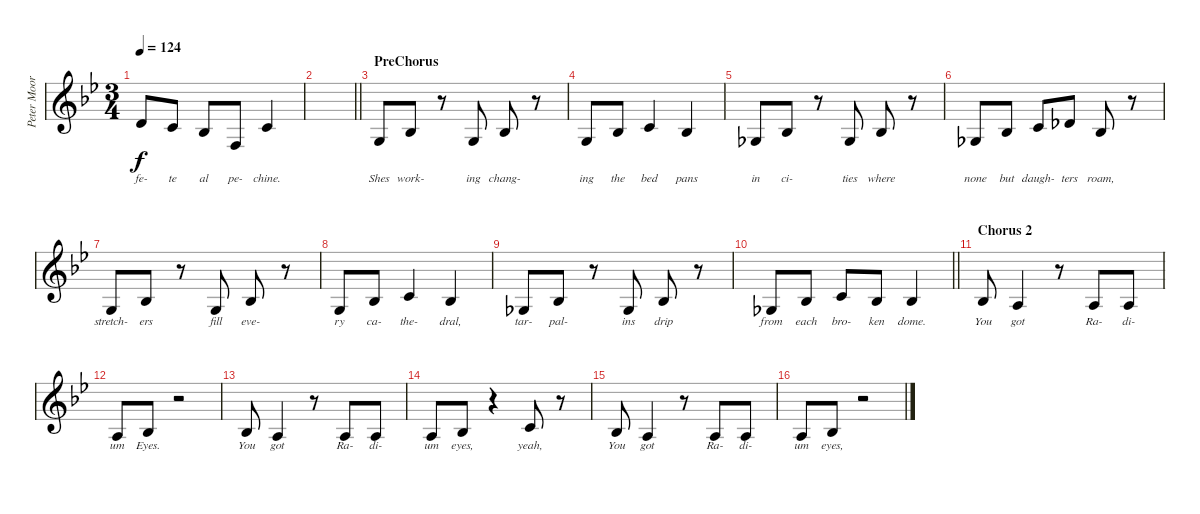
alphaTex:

\track ("Peter Moore (vocals)" "Peter Moor") {instrument acousticgrandpiano}
\staff {score}
\tuning (E4 B3 G3 D3 A2 E2) {hide}
\ts (3 4)
\tempo 124
\clef g2
\ks bb
7.3.8{lyrics (0 "fe-") lyrics (1 "") lyrics (2 "") lyrics (3 "") lyrics (4 "") dy f} 5.3.8{lyrics (0 "te") lyrics (1 "") lyrics (2 "") lyrics (3 "") lyrics (4 "")} 3.3.8{lyrics (0 "al") lyrics (1 "") lyrics (2 "") lyrics (3 "") lyrics (4 "")} 3.4.8{lyrics (0 "pe-") lyrics (1 "") lyrics (2 "") lyrics (3 "") lyrics (4 "")} 5.3.4{lyrics (0 "chine.") lyrics (1 "") lyrics (2 "") lyrics (3 "") lyrics (4 "")} |
\barLineRight lightlight
|
\section ("" "PreChorus")
5.4.8{lyrics (0 "Shes") lyrics (1 "") lyrics (2 "") lyrics (3 "") lyrics (4 "")} 3.3.8{lyrics (0 "work-") lyrics (1 "") lyrics (2 "") lyrics (3 "") lyrics (4 "")} r.8 5.4.8{lyrics (0 "ing") lyrics (1 "") lyrics (2 "") lyrics (3 "") lyrics (4 "")} 3.3.8{lyrics (0 "chang-") lyrics (1 "") lyrics (2 "") lyrics (3 "") lyrics (4 "")} r.8 |
5.4.8{lyrics (0 "ing") lyrics (1 "") lyrics (2 "") lyrics (3 "") lyrics (4 "")} 3.3.8{lyrics (0 "the") lyrics (1 "") lyrics (2 "") lyrics (3 "") lyrics (4 "")} 5.3.4{lyrics (0 "bed") lyrics (1 "") lyrics (2 "") lyrics (3 "") lyrics (4 "")} 3.3.4{lyrics (0 "pans") lyrics (1 "") lyrics (2 "") lyrics (3 "") lyrics (4 "")} |
4.4.8{lyrics (0 "in") lyrics (1 "") lyrics (2 "") lyrics (3 "") lyrics (4 "")} 3.3.8{lyrics (0 "ci-") lyrics (1 "") lyrics (2 "") lyrics (3 "") lyrics (4 "")} r.8 4.4.8{lyrics (0 "ties") lyrics (1 "") lyrics (2 "") lyrics (3 "") lyrics (4 "")} 3.3.8{lyrics (0 "where") lyrics (1 "") lyrics (2 "") lyrics (3 "") lyrics (4 "")} r.8 |
4.4.8{lyrics (0 "none") lyrics (1 "") lyrics (2 "") lyrics (3 "") lyrics (4 "")} 3.3.8{lyrics (0 "but") lyrics (1 "") lyrics (2 "") lyrics (3 "") lyrics (4 "")} 5.3.8{lyrics (0 "daugh-") lyrics (1 "") lyrics (2 "") lyrics (3 "") lyrics (4 "")} 6.3.8{lyrics (0 "ters") lyrics (1 "") lyrics (2 "") lyrics (3 "") lyrics (4 "")} 3.3.8{lyrics (0 "roam,") lyrics (1 "") lyrics (2 "") lyrics (3 "") lyrics (4 "")} r.8 |
5.4.8{lyrics (0 "stretch-") lyrics (1 "") lyrics (2 "") lyrics (3 "") lyrics (4 "")} 3.3.8{lyrics (0 "ers") lyrics (1 "") lyrics (2 "") lyrics (3 "") lyrics (4 "")} r.8 5.4.8{lyrics (0 "fill") lyrics (1 "") lyrics (2 "") lyrics (3 "") lyrics (4 "")} 3.3.8{lyrics (0 "eve-") lyrics (1 "") lyrics (2 "") lyrics (3 "") lyrics (4 "")} r.8 |
5.4.8{lyrics (0 "ry") lyrics (1 "") lyrics (2 "") lyrics (3 "") lyrics (4 "")} 3.3.8{lyrics (0 "ca-") lyrics (1 "") lyrics (2 "") lyrics (3 "") lyrics (4 "")} 5.3.4{lyrics (0 "the-") lyrics (1 "") lyrics (2 "") lyrics (3 "") lyrics (4 "")} 3.3.4{lyrics (0 "dral,") lyrics (1 "") lyrics (2 "") lyrics (3 "") lyrics (4 "")} |
4.4.8{lyrics (0 "tar-") lyrics (1 "") lyrics (2 "") lyrics (3 "") lyrics (4 "")} 3.3.8{lyrics (0 "pal-") lyrics (1 "") lyrics (2 "") lyrics (3 "") lyrics (4 "")} r.8 4.4.8{lyrics (0 "ins") lyrics (1 "") lyrics (2 "") lyrics (3 "") lyrics (4 "")} 3.3.8{lyrics (0 "drip") lyrics (1 "") lyrics (2 "") lyrics (3 "") lyrics (4 "")} r.8 |
\barLineRight lightlight
4.4.8{lyrics (0 "from") lyrics (1 "") lyrics (2 "") lyrics (3 "") lyrics (4 "")} 3.3.8{lyrics (0 "each") lyrics (1 "") lyrics (2 "") lyrics (3 "") lyrics (4 "")} 5.3.8{lyrics (0 "bro-") lyrics (1 "") lyrics (2 "") lyrics (3 "") lyrics (4 "")} 3.3.8{lyrics (0 "ken") lyrics (1 "") lyrics (2 "") lyrics (3 "") lyrics (4 "")} 3.3.4{lyrics (0 "dome.") lyrics (1 "") lyrics (2 "") lyrics (3 "") lyrics (4 "")} |
\section ("" "Chorus 2")
3.3.8{lyrics (0 "You") lyrics (1 "") lyrics (2 "") lyrics (3 "") lyrics (4 "")} 2.3.4{lyrics (0 "got") lyrics (1 "") lyrics (2 "") lyrics (3 "") lyrics (4 "")} r.8 2.3.8{lyrics (0 "Ra-") lyrics (1 "") lyrics (2 "") lyrics (3 "") lyrics (4 "")} 2.3.8{lyrics (0 "di-") lyrics (1 "") lyrics (2 "") lyrics (3 "") lyrics (4 "")} |
2.3.8{lyrics (0 "um") lyrics (1 "") lyrics (2 "") lyrics (3 "") lyrics (4 "")} 3.3.8{lyrics (0 "Eyes.") lyrics (1 "") lyrics (2 "") lyrics (3 "") lyrics (4 "")} r.2 |
3.3.8{lyrics (0 "You") lyrics (1 "") lyrics (2 "") lyrics (3 "") lyrics (4 "")} 2.3.4{lyrics (0 "got") lyrics (1 "") lyrics (2 "") lyrics (3 "") lyrics (4 "")} r.8 2.3.8{lyrics (0 "Ra-") lyrics (1 "") lyrics (2 "") lyrics (3 "") lyrics (4 "")} 2.3.8{lyrics (0 "di-") lyrics (1 "") lyrics (2 "") lyrics (3 "") lyrics (4 "")} |
2.3.8{lyrics (0 "um") lyrics (1 "") lyrics (2 "") lyrics (3 "") lyrics (4 "")} 3.3.8{lyrics (0 "eyes,") lyrics (1 "") lyrics (2 "") lyrics (3 "") lyrics (4 "")} r.4 5.3.8{lyrics (0 "yeah,") lyrics (1 "") lyrics (2 "") lyrics (3 "") lyrics (4 "")} r.8 |
3.3.8{lyrics (0 "You") lyrics (1 "") lyrics (2 "") lyrics (3 "") lyrics (4 "")} 2.3.4{lyrics (0 "got") lyrics (1 "") lyrics (2 "") lyrics (3 "") lyrics (4 "")} r.8 2.3.8{lyrics (0 "Ra-") lyrics (1 "") lyrics (2 "") lyrics (3 "") lyrics (4 "")} 2.3.8{lyrics (0 "di-") lyrics (1 "") lyrics (2 "") lyrics (3 "") lyrics (4 "")} |
2.3.8{lyrics (0 "um") lyrics (1 "") lyrics (2 "") lyrics (3 "") lyrics (4 "")} 3.3.8{lyrics (0 "eyes,") lyrics (1 "") lyrics (2 "") lyrics (3 "") lyrics (4 "")} r.2
